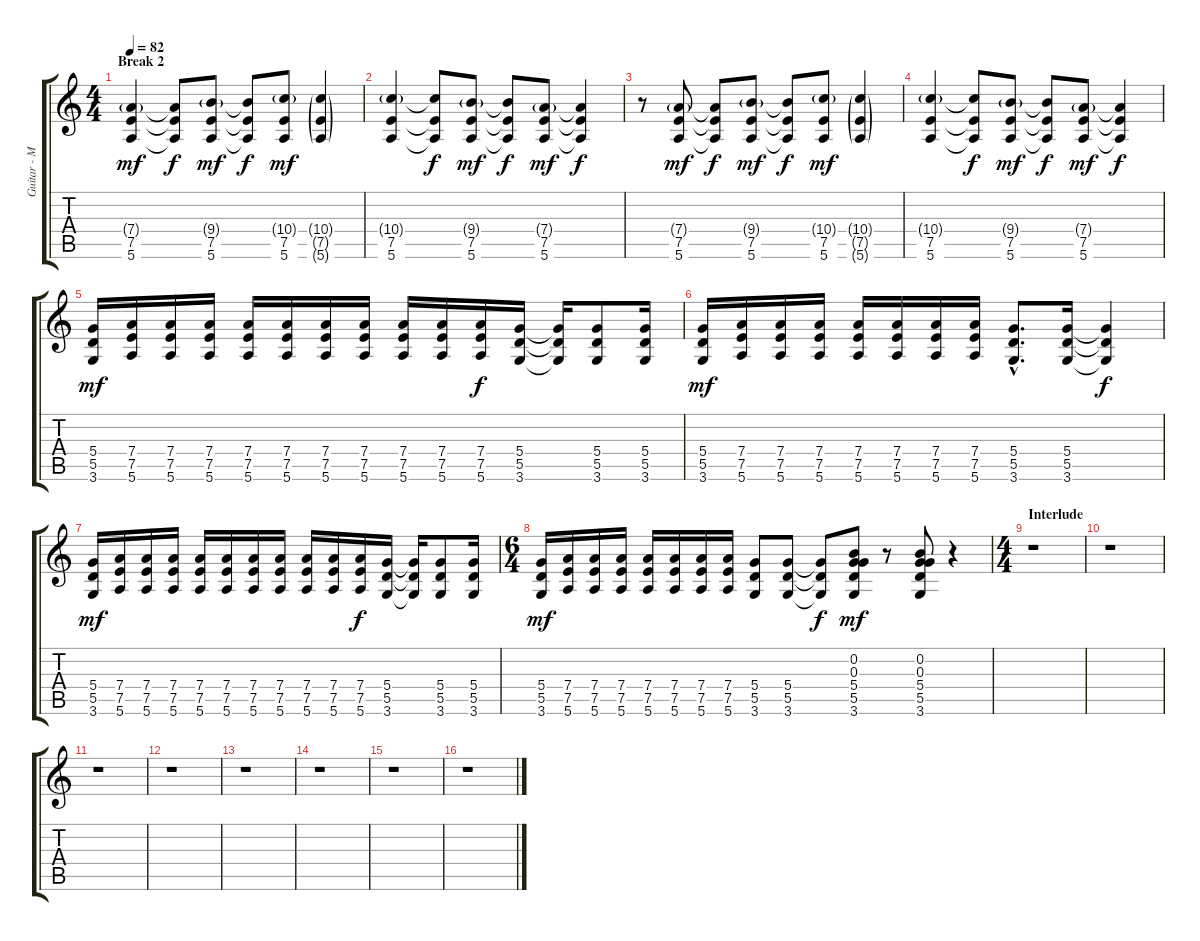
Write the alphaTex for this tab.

\track ("Guitar - Mark Engles" "Guitar - M") {instrument distortionguitar}
\staff {score tabs}
\tuning (E4 B3 G3 D3 A2 E2) {hide}
\ts (4 4)
\section ("" "Break 2")
\tempo 82
\clef g2
\ks c
(7.4{g} 7.5 5.6).4{dy mf} (7.4{t} 7.5{t} 5.6{t}).8{dy f} (9.4{g} 7.5 5.6).8{dy mf} (9.4{t} 7.5{t} 5.6{t}).8{dy f} (10.4{g} 7.5 5.6).8{dy mf} (10.4{g} 7.5{g} 5.6{g}).4 |
(10.4{g} 7.5 5.6).4 (10.4{t} 7.5{t} 5.6{t}).8{dy f} (9.4{g} 7.5 5.6).8{dy mf} (9.4{t} 7.5{t} 5.6{t}).8{dy f} (7.4{g} 7.5 5.6).8{dy mf} (7.4{t} 7.5{t} 5.6{t}).4{dy f} |
r.8 (7.4{g} 7.5 5.6).8{dy mf} (7.4{t} 7.5{t} 5.6{t}).8{dy f} (9.4{g} 7.5 5.6).8{dy mf} (9.4{t} 7.5{t} 5.6{t}).8{dy f} (10.4{g} 7.5 5.6).8{dy mf} (10.4{g} 7.5{g} 5.6{g}).4 |
(10.4{g} 7.5 5.6).4 (10.4{t} 7.5{t} 5.6{t}).8{dy f} (9.4{g} 7.5 5.6).8{dy mf} (9.4{t} 7.5{t} 5.6{t}).8{dy f} (7.4{g} 7.5 5.6).8{dy mf} (7.4{t} 7.5{t} 5.6{t}).4{dy f} |
(5.4 5.5 3.6).16{dy mf} (7.4 7.5 5.6).16 (7.4 7.5 5.6).16 (7.4 7.5 5.6).16 (7.4 7.5 5.6).16 (7.4 7.5 5.6).16 (7.4 7.5 5.6).16 (7.4 7.5 5.6).16 (7.4 7.5 5.6).16 (7.4 7.5 5.6).16 (7.4 7.5 5.6).16{dy f} (5.4 5.5 3.6).16 (5.4{t} 5.5{t} 3.6{t}).16 (5.4 5.5 3.6).8 (5.4 5.5 3.6).16 |
(5.4 5.5 3.6).16{dy mf} (7.4 7.5 5.6).16 (7.4 7.5 5.6).16 (7.4 7.5 5.6).16 (7.4 7.5 5.6).16 (7.4 7.5 5.6).16 (7.4 7.5 5.6).16 (7.4 7.5 5.6).16 (5.4{hac} 5.5{hac} 3.6{hac}).8{d} (5.4 5.5 3.6).16 (5.4{t} 5.5{t} 3.6{t}).4{dy f} |
(5.4 5.5 3.6).16{dy mf} (7.4 7.5 5.6).16 (7.4 7.5 5.6).16 (7.4 7.5 5.6).16 (7.4 7.5 5.6).16 (7.4 7.5 5.6).16 (7.4 7.5 5.6).16 (7.4 7.5 5.6).16 (7.4 7.5 5.6).16 (7.4 7.5 5.6).16 (7.4 7.5 5.6).16{dy f} (5.4 5.5 3.6).16 (5.4{t} 5.5{t} 3.6{t}).16 (5.4 5.5 3.6).8 (5.4 5.5 3.6).16 |
\ts (6 4)
(5.4 5.5 3.6).16{dy mf} (7.4 7.5 5.6).16 (7.4 7.5 5.6).16 (7.4 7.5 5.6).16 (7.4 7.5 5.6).16 (7.4 7.5 5.6).16 (7.4 7.5 5.6).16 (7.4 7.5 5.6).16 (5.4 5.5 3.6).8 (5.4 5.5 3.6).8 (5.4{t} 5.5{t} 3.6{t}).8{dy f} (0.2 0.3 5.4 5.5 3.6).8{dy mf} r.8 (0.2 0.3 5.4 5.5 3.6).8 r.4 |
\ts (4 4)
\section ("" "Interlude")
r.1 |
r.1 |
r.1 |
r.1 |
r.1 |
r.1 |
r.1 |
r.1
